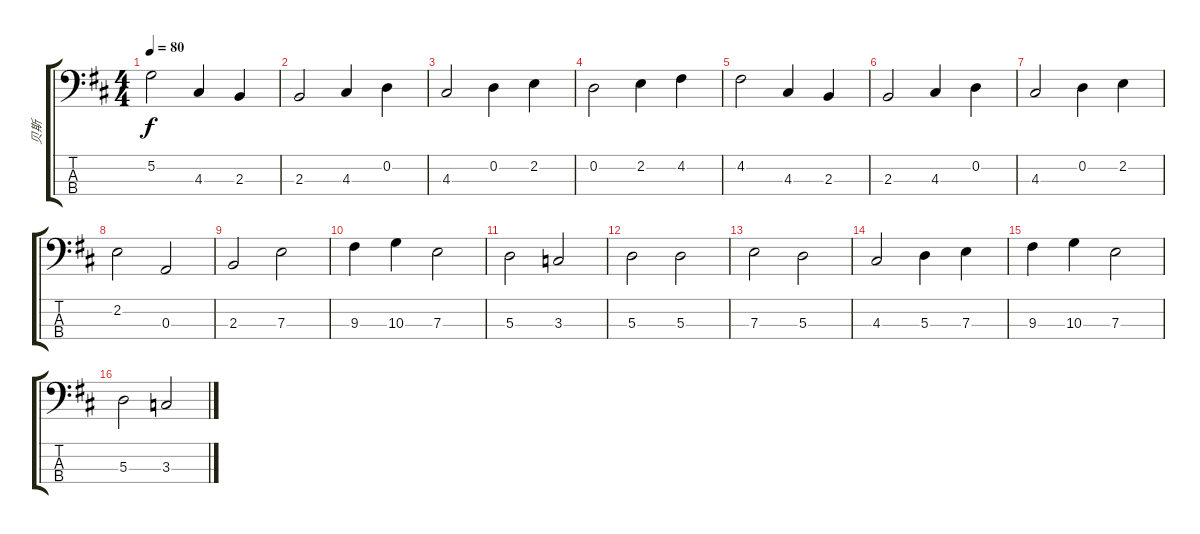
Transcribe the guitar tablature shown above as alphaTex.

\track ("贝斯" "贝斯") {instrument acousticbass}
\staff {score tabs}
\tuning (G2 D2 A1 E1) {hide}
\ts (4 4)
\tempo 80
\clef f4
\ks bminor
5.2.2{dy f} 4.3.4 2.3.4 |
2.3.2 4.3.4 0.2.4 |
4.3.2 0.2.4 2.2.4 |
0.2.2 2.2.4 4.2.4 |
4.2.2 4.3.4 2.3.4 |
2.3.2 4.3.4 0.2.4 |
4.3.2 0.2.4 2.2.4 |
2.2.2 0.3.2 |
2.3.2 7.3.2 |
9.3.4 10.3.4 7.3.2 |
5.3.2 3.3.2 |
5.3.2 5.3.2 |
7.3.2 5.3.2 |
4.3.2 5.3.4 7.3.4 |
9.3.4 10.3.4 7.3.2 |
5.3.2 3.3.2
